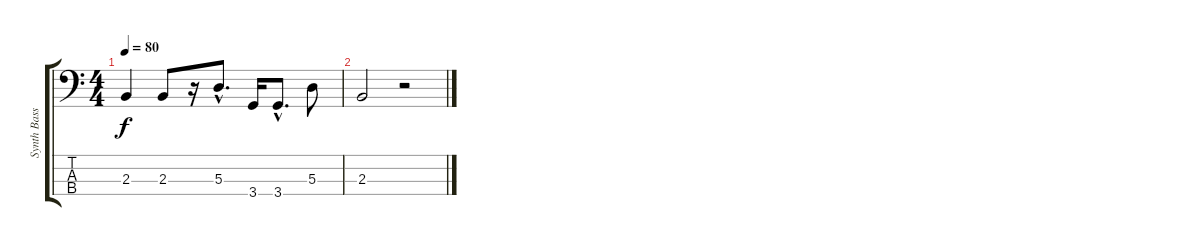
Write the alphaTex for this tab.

\track ("Synth Bass Pad" "Synth Bass") {instrument synthbass2}
\staff {score tabs}
\tuning (G2 D2 A1 E1) {hide}
\ts (4 4)
\tempo 80
\clef f4
\ks c
2.3.4{dy f} 2.3.8 r.16 5.3{hac}.8{d} 3.4.16 3.4{hac}.8{d} 5.3.8 |
2.3.2{volume 0} r.2
